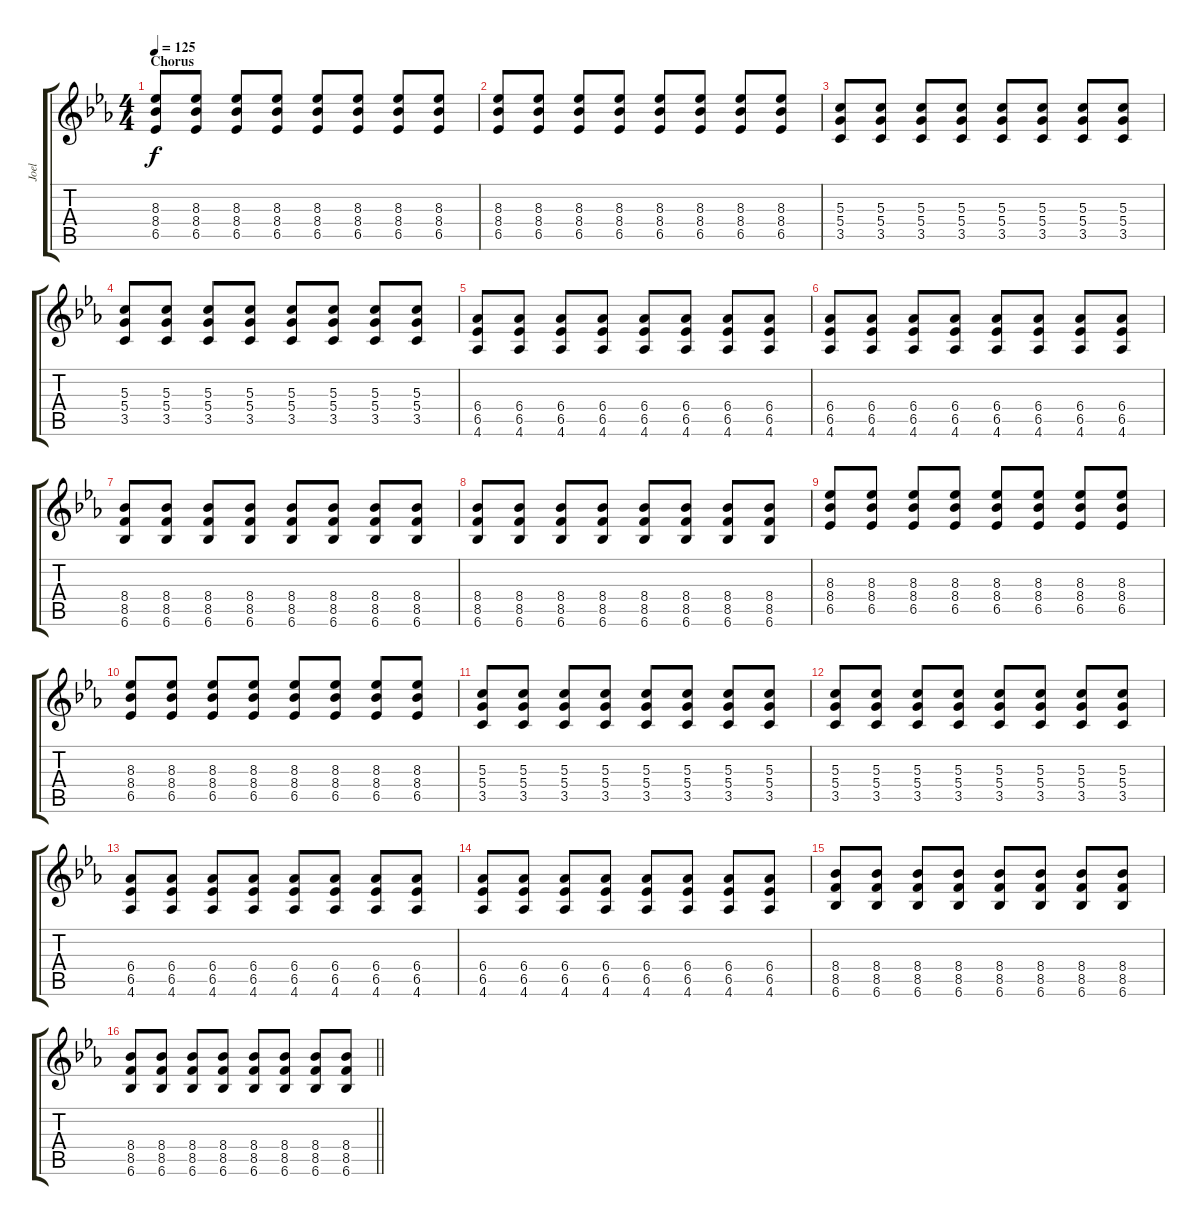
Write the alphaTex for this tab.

\track ("Joel" "Joel") {instrument distortionguitar}
\staff {score tabs}
\tuning (E4 B3 G3 D3 A2 E2) {hide}
\ts (4 4)
\section ("" "Chorus")
\tempo 125
\clef g2
\ks eb
(8.3 8.4 6.5).8{dy f} (8.3 8.4 6.5).8 (8.3 8.4 6.5).8 (8.3 8.4 6.5).8 (8.3 8.4 6.5).8 (8.3 8.4 6.5).8 (8.3 8.4 6.5).8 (8.3 8.4 6.5).8 |
(8.3 8.4 6.5).8 (8.3 8.4 6.5).8 (8.3 8.4 6.5).8 (8.3 8.4 6.5).8 (8.3 8.4 6.5).8 (8.3 8.4 6.5).8 (8.3 8.4 6.5).8 (8.3 8.4 6.5).8 |
(5.3 5.4 3.5).8 (5.3 5.4 3.5).8 (5.3 5.4 3.5).8 (5.3 5.4 3.5).8 (5.3 5.4 3.5).8 (5.3 5.4 3.5).8 (5.3 5.4 3.5).8 (5.3 5.4 3.5).8 |
(5.3 5.4 3.5).8 (5.3 5.4 3.5).8 (5.3 5.4 3.5).8 (5.3 5.4 3.5).8 (5.3 5.4 3.5).8 (5.3 5.4 3.5).8 (5.3 5.4 3.5).8 (5.3 5.4 3.5).8 |
(6.4 6.5 4.6).8 (6.4 6.5 4.6).8 (6.4 6.5 4.6).8 (6.4 6.5 4.6).8 (6.4 6.5 4.6).8 (6.4 6.5 4.6).8 (6.4 6.5 4.6).8 (6.4 6.5 4.6).8 |
(6.4 6.5 4.6).8 (6.4 6.5 4.6).8 (6.4 6.5 4.6).8 (6.4 6.5 4.6).8 (6.4 6.5 4.6).8 (6.4 6.5 4.6).8 (6.4 6.5 4.6).8 (6.4 6.5 4.6).8 |
(8.4 8.5 6.6).8 (8.4 8.5 6.6).8 (8.4 8.5 6.6).8 (8.4 8.5 6.6).8 (8.4 8.5 6.6).8 (8.4 8.5 6.6).8 (8.4 8.5 6.6).8 (8.4 8.5 6.6).8 |
(8.4 8.5 6.6).8 (8.4 8.5 6.6).8 (8.4 8.5 6.6).8 (8.4 8.5 6.6).8 (8.4 8.5 6.6).8 (8.4 8.5 6.6).8 (8.4 8.5 6.6).8 (8.4 8.5 6.6).8 |
(8.3 8.4 6.5).8 (8.3 8.4 6.5).8 (8.3 8.4 6.5).8 (8.3 8.4 6.5).8 (8.3 8.4 6.5).8 (8.3 8.4 6.5).8 (8.3 8.4 6.5).8 (8.3 8.4 6.5).8 |
(8.3 8.4 6.5).8 (8.3 8.4 6.5).8 (8.3 8.4 6.5).8 (8.3 8.4 6.5).8 (8.3 8.4 6.5).8 (8.3 8.4 6.5).8 (8.3 8.4 6.5).8 (8.3 8.4 6.5).8 |
(5.3 5.4 3.5).8 (5.3 5.4 3.5).8 (5.3 5.4 3.5).8 (5.3 5.4 3.5).8 (5.3 5.4 3.5).8 (5.3 5.4 3.5).8 (5.3 5.4 3.5).8 (5.3 5.4 3.5).8 |
(5.3 5.4 3.5).8 (5.3 5.4 3.5).8 (5.3 5.4 3.5).8 (5.3 5.4 3.5).8 (5.3 5.4 3.5).8 (5.3 5.4 3.5).8 (5.3 5.4 3.5).8 (5.3 5.4 3.5).8 |
(6.4 6.5 4.6).8 (6.4 6.5 4.6).8 (6.4 6.5 4.6).8 (6.4 6.5 4.6).8 (6.4 6.5 4.6).8 (6.4 6.5 4.6).8 (6.4 6.5 4.6).8 (6.4 6.5 4.6).8 |
(6.4 6.5 4.6).8 (6.4 6.5 4.6).8 (6.4 6.5 4.6).8 (6.4 6.5 4.6).8 (6.4 6.5 4.6).8 (6.4 6.5 4.6).8 (6.4 6.5 4.6).8 (6.4 6.5 4.6).8 |
(8.4 8.5 6.6).8 (8.4 8.5 6.6).8 (8.4 8.5 6.6).8 (8.4 8.5 6.6).8 (8.4 8.5 6.6).8 (8.4 8.5 6.6).8 (8.4 8.5 6.6).8 (8.4 8.5 6.6).8 |
\barLineRight lightlight
(8.4 8.5 6.6).8 (8.4 8.5 6.6).8 (8.4 8.5 6.6).8 (8.4 8.5 6.6).8 (8.4 8.5 6.6).8 (8.4 8.5 6.6).8 (8.4 8.5 6.6).8 (8.4 8.5 6.6).8
